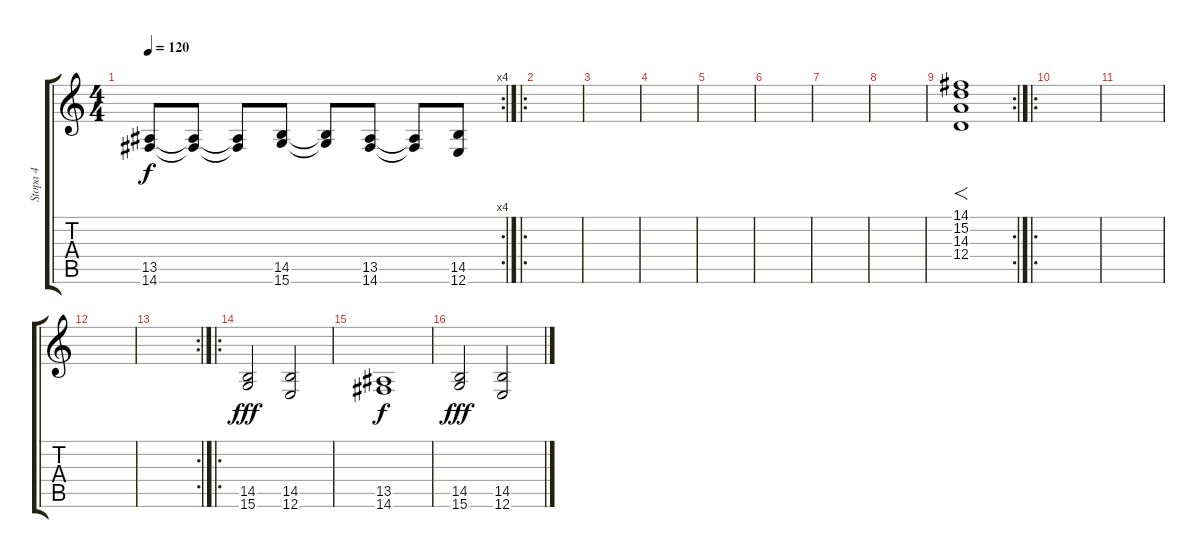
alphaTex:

\track ("Stopa 4" "Stopa 4") {instrument choiraahs}
\staff {score tabs}
\tuning (E4 B3 G3 D3 A2 E2) {hide}
\rc 4
\ts (4 4)
\tempo 120
\clef g2
\ks c
(13.5 14.6).8{dy f} (13.5{t} 14.6{t}).8 (13.5{t} 14.6{t}).8 (14.5 15.6).8 (14.5{t} 15.6{t}).8 (13.5 14.6).8 (13.5{t} 14.6{t}).8 (14.5 12.6).8 |
\ro
|
|
|
|
|
|
|
\rc 2
(14.1 15.2 14.3 12.4).1{f} |
\ro
|
|
|
\rc 2
|
\ro
(14.5 15.6).2{dy fff} (14.5 12.6).2 |
(13.5 14.6).1{dy f} |
(14.5 15.6).2{dy fff} (14.5 12.6).2
